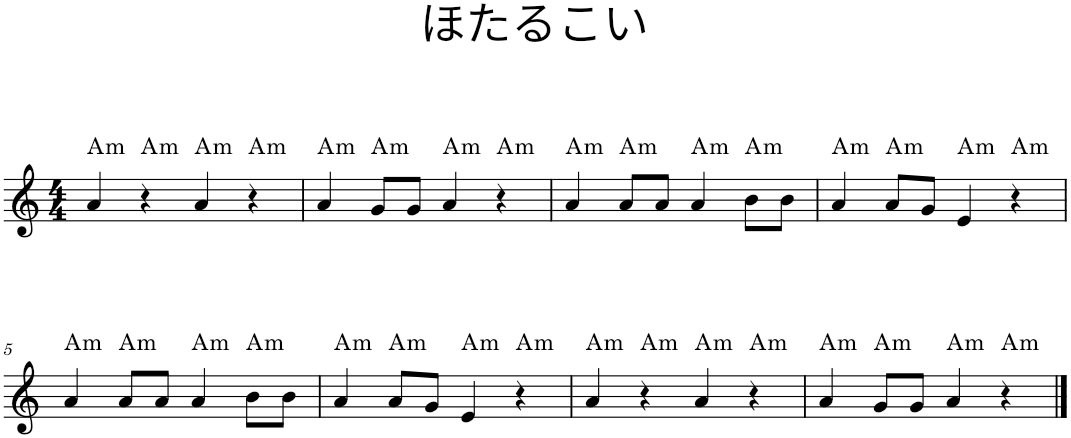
**kern	**harte
*part1	*part1
*staff1	*
*I"Piano	*
*I'Pno.	*
*clefG2	*
*k[]	*
*M4/4	*
=1	=1
!	!LO:H:kt=m
4a/	A:min
!	!LO:H:kt=m
4r	A:min
!	!LO:H:kt=m
4a/	A:min
!	!LO:H:kt=m
4r	A:min
=2	=2
!	!LO:H:kt=m
4a/	A:min
!	!LO:H:kt=m
8g/L	A:min
8g/J	.
!	!LO:H:kt=m
4a/	A:min
!	!LO:H:kt=m
4r	A:min
=3	=3
!	!LO:H:kt=m
4a/	A:min
!	!LO:H:kt=m
8a/L	A:min
8a/J	.
!	!LO:H:kt=m
4a/	A:min
!	!LO:H:kt=m
8b\L	A:min
8b\J	.
=4	=4
!	!LO:H:kt=m
4a/	A:min
!	!LO:H:kt=m
8a/L	A:min
8g/J	.
!	!LO:H:kt=m
4e/	A:min
!	!LO:H:kt=m
4r	A:min
!!LO:LB:g=z
=5	=5
!	!LO:H:kt=m
4a/	A:min
!	!LO:H:kt=m
8a/L	A:min
8a/J	.
!	!LO:H:kt=m
4a/	A:min
!	!LO:H:kt=m
8b\L	A:min
8b\J	.
=6	=6
!	!LO:H:kt=m
4a/	A:min
!	!LO:H:kt=m
8a/L	A:min
8g/J	.
!	!LO:H:kt=m
4e/	A:min
!	!LO:H:kt=m
4r	A:min
=7	=7
!	!LO:H:kt=m
4a/	A:min
!	!LO:H:kt=m
4r	A:min
!	!LO:H:kt=m
4a/	A:min
!	!LO:H:kt=m
4r	A:min
=8	=8
!	!LO:H:kt=m
4a/	A:min
!	!LO:H:kt=m
8g/L	A:min
8g/J	.
!	!LO:H:kt=m
4a/	A:min
!	!LO:H:kt=m
4r	A:min
==	==
*-	*-
